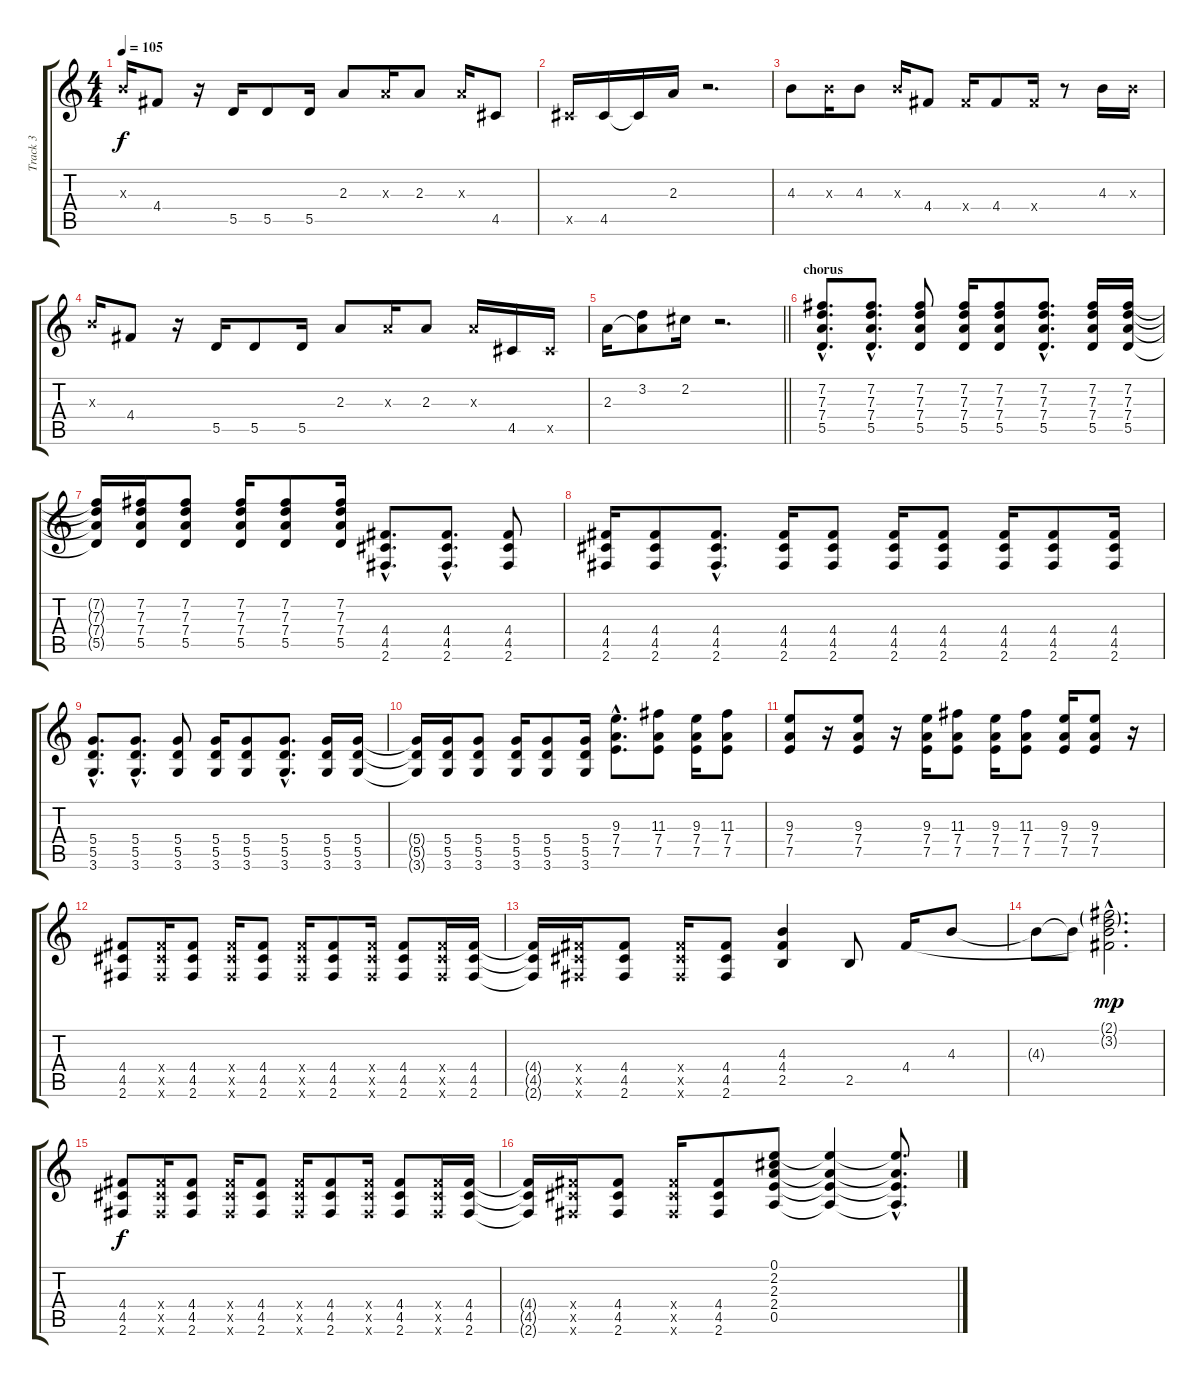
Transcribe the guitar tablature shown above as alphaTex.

\track ("Track 3" "Track 3") {instrument distortionguitar}
\staff {score tabs}
\tuning (E4 B3 G3 D3 A2 E2) {hide}
\ts (4 4)
\tempo 105
\clef g2
\ks c
4.3{x}.16{dy f} 4.4.8 r.16 5.5.16 5.5.8 5.5.16 2.3.8 2.3{x}.16 2.3.8 2.3{x}.16 4.5.8 |
4.5{x}.16 4.5.16 4.5{t}.16 2.3.16 r.2{d} |
4.3.8 4.3{x}.16 4.3.8 4.3{x}.16 4.4.8 4.4{x}.16 4.4.8 4.4{x}.16 r.8 4.3.16 4.3{x}.16 |
4.3{x}.16 4.4.8 r.16 5.5.16 5.5.8 5.5.16 2.3.8 2.3{x}.16 2.3.8 2.3{x}.16 4.5.16 4.5{x}.16 |
\barLineRight lightlight
2.3.16 (3.2 2.3{t}).8 2.2.16 r.2{d} |
\section ("" "chorus")
(7.2{hac} 7.3{hac} 7.4{hac} 5.5{hac}).8{d} (7.2{hac} 7.3{hac} 7.4{hac} 5.5{hac}).8{d} (7.2 7.3 7.4 5.5).8 (7.2 7.3 7.4 5.5).16 (7.2 7.3 7.4 5.5).8 (7.2{hac} 7.3{hac} 7.4{hac} 5.5{hac}).8{d} (7.2 7.3 7.4 5.5).16 (7.2 7.3 7.4 5.5).16 |
(7.2{t} 7.3{t} 7.4{t} 5.5{t}).16 (7.2 7.3 7.4 5.5).16 (7.2 7.3 7.4 5.5).8 (7.2 7.3 7.4 5.5).16 (7.2 7.3 7.4 5.5).8 (7.2 7.3 7.4 5.5).16 (4.4{hac} 4.5{hac} 2.6{hac}).8{d} (4.4{hac} 4.5{hac} 2.6{hac}).8{d} (4.4 4.5 2.6).8 |
(4.4 4.5 2.6).16 (4.4 4.5 2.6).8 (4.4{hac} 4.5{hac} 2.6{hac}).8{d} (4.4 4.5 2.6).16 (4.4 4.5 2.6).8 (4.4 4.5 2.6).16 (4.4 4.5 2.6).8 (4.4 4.5 2.6).16 (4.4 4.5 2.6).8 (4.4 4.5 2.6).16 |
(5.4{hac} 5.5{hac} 3.6{hac}).8{d} (5.4{hac} 5.5{hac} 3.6{hac}).8{d} (5.4 5.5 3.6).8 (5.4 5.5 3.6).16 (5.4 5.5 3.6).8 (5.4{hac} 5.5{hac} 3.6{hac}).8{d} (5.4 5.5 3.6).16 (5.4 5.5 3.6).16 |
(5.4{t} 5.5{t} 3.6{t}).16 (5.4 5.5 3.6).16 (5.4 5.5 3.6).8 (5.4 5.5 3.6).16 (5.4 5.5 3.6).8 (5.4 5.5 3.6).16 (9.3{hac} 7.4{hac} 7.5{hac}).8{d} (11.3 7.4 7.5).8 (9.3 7.4 7.5).16 (11.3 7.4 7.5).8 |
(9.3 7.4 7.5).8 r.16 (9.3 7.4 7.5).8 r.16 (9.3 7.4 7.5).16 (11.3 7.4 7.5).8 (9.3 7.4 7.5).16 (11.3 7.4 7.5).8 (9.3 7.4 7.5).16 (9.3 7.4 7.5).8 r.16 |
(4.4 4.5 2.6).8 (4.4{x} 4.5{x} 2.6{x}).16 (4.4 4.5 2.6).8 (4.4{x} 4.5{x} 2.6{x}).16 (4.4 4.5 2.6).8 (4.4{x} 4.5{x} 2.6{x}).16 (4.4 4.5 2.6).8 (4.4{x} 4.5{x} 2.6{x}).16 (4.4 4.5 2.6).8 (4.4{x} 4.5{x} 2.6{x}).16 (4.4 4.5 2.6).16 |
(4.4{t} 4.5{t} 2.6{t}).16 (4.4{x} 4.5{x} 2.6{x}).16 (4.4 4.5 2.6).8 (4.4{x} 4.5{x} 2.6{x}).16 (4.4 4.5 2.6).8 (4.3 4.4 2.5).4 2.5.8 4.4.16 4.3.8 |
4.3{t}.8 4.3{t}.8 (2.1{g hac} 3.2{g hac} 4.3{hac t} 4.4{hac t}).2{d dy mp} |
(4.4 4.5 2.6).8{dy f} (4.4{x} 4.5{x} 2.6{x}).16 (4.4 4.5 2.6).8 (4.4{x} 4.5{x} 2.6{x}).16 (4.4 4.5 2.6).8 (4.4{x} 4.5{x} 2.6{x}).16 (4.4 4.5 2.6).8 (4.4{x} 4.5{x} 2.6{x}).16 (4.4 4.5 2.6).8 (4.4{x} 4.5{x} 2.6{x}).16 (4.4 4.5 2.6).16 |
(4.4{t} 4.5{t} 2.6{t}).16 (4.4{x} 4.5{x} 2.6{x}).16 (4.4 4.5 2.6).8 (4.4{x} 4.5{x} 2.6{x}).16 (4.4 4.5 2.6).8 (0.1 2.2 2.3 2.4 0.5).8 (0.1{t} 2.3{t} 2.4{t} 0.5{t}).4 (0.1{hac t} 2.3{hac t} 2.4{hac t} 0.5{hac t}).8{d}
